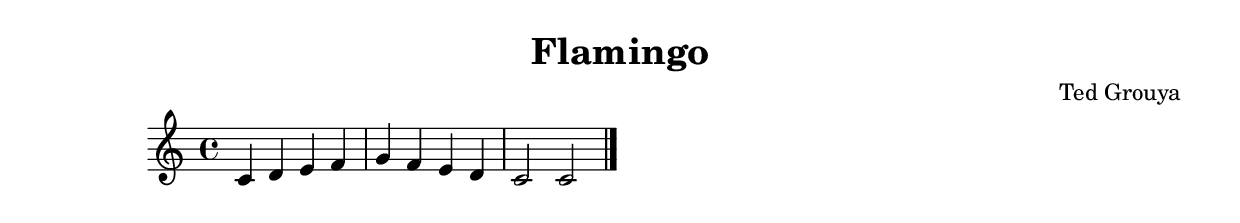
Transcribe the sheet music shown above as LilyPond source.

\version "2.24.4"

\header {
  title = "Flamingo"
  composer = "Ted Grouya"
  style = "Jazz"
}

\score {
  \new Staff {
    \clef treble
    \time 4/4
    \key c \major
    
    % Simple chord progression placeholder
    c'4 d' e' f' |
    g' f' e' d' |
    c'2 c'2 |
    \bar "|."
  }
  \layout {}
  \midi {
    \tempo 4 = 120
  }
}